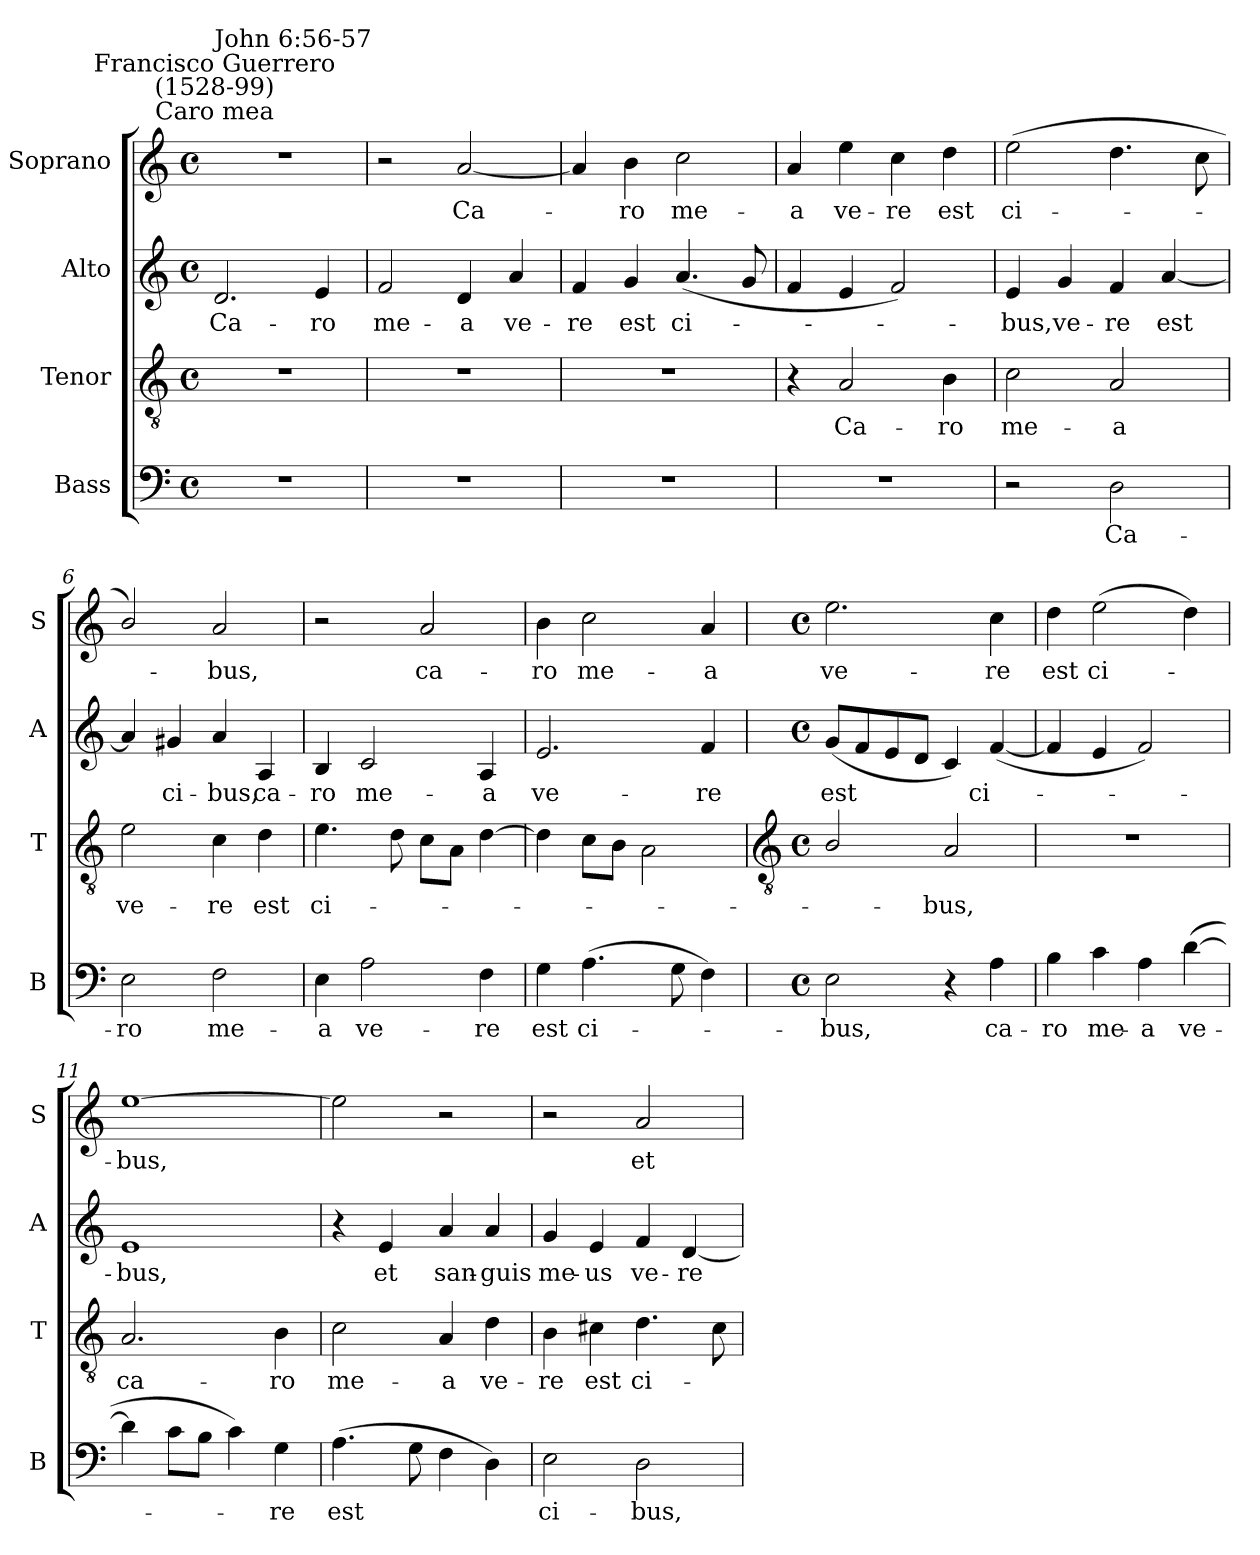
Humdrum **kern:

**kern	**text	**kern	**text	**kern	**text	**kern	**text
*part4	*part4	*part3	*part3	*part2	*part2	*part1	*part1
*staff4	*staff4	*staff3	*staff3	*staff2	*staff2	*staff1	*staff1
*I"Bass	*	*I"Tenor	*	*I"Alto	*	*I"Soprano	*
*I'B	*	*I'T	*	*I'A	*	*I'S	*
*clefF4	*	*clefGv2	*	*clefG2	*	*clefG2	*
*k[]	*	*k[]	*	*k[]	*	*k[]	*
*C:	*	*C:	*	*C:	*	*C:	*
*M4/4	*	*M4/4	*	*M4/4	*	*M4/4	*
*met(c)	*	*met(c)	*	*met(c)	*	*met(c)	*
=1	=1	=1	=1	=1	=1	=1	=1
!	!	!	!	!	!	!LO:TX:a:cj:t=Caro mea	!
!	!	!	!	!	!	!LO:TX:a:cj:t=Francisco Guerrero\n(1528-99)	!
!	!	!	!	!	!	!LO:TX:a:t=John 6&colon;56-57	!
!	!	!	!	!	!LO:LY:b	!	!
1r	.	1r	.	2.d	Ca-	1r	.
!	!	!	!	!	!LO:LY:b	!	!
.	.	.	.	4e	-ro	.	.
=2	=2	=2	=2	=2	=2	=2	=2
!	!	!	!	!	!LO:LY:b	!	!
1r	.	1r	.	2f	me-	2r	.
!	!	!	!	!	!LO:LY:b	!	!LO:LY:b
.	.	.	.	4d	-a	[2a	Ca-
!	!	!	!	!	!LO:LY:b	!	!
.	.	.	.	4a	ve-	.	.
=3	=3	=3	=3	=3	=3	=3	=3
!	!	!	!	!	!LO:LY:b	!	!
1r	.	1r	.	4f	-re	4a]	.
!	!	!	!	!	!LO:LY:b	!	!LO:LY:b
.	.	.	.	4g	est	4b	ro
!	!	!	!	!	!LO:LY:b	!	!LO:LY:b
.	.	.	.	(<4.a	ci-	2cc	me-
.	.	.	.	8g	.	.	.
=4	=4	=4	=4	=4	=4	=4	=4
!	!	!	!	!	!	!	!LO:LY:b
1r	.	4r	.	4f	.	4a	-a
!	!	!	!LO:LY:b	!	!	!	!LO:LY:b
.	.	2A	Ca-	4e	.	4ee	ve-
!	!	!	!	!	!	!	!LO:LY:b
.	.	.	.	2f)	.	4cc	-re
!	!	!	!LO:LY:b	!	!	!	!LO:LY:b
.	.	4B	-ro	.	.	4dd	est
=5	=5	=5	=5	=5	=5	=5	=5
!	!	!	!LO:LY:b	!	!LO:LY:b	!	!LO:LY:b
2r	.	2c	me-	4e	bus,	(>2ee	ci-
!	!	!	!	!	!LO:LY:b	!	!
.	.	.	.	4g	ve-	.	.
!	!LO:LY:b	!	!LO:LY:b	!	!LO:LY:b	!	!
2D	Ca-	2A	-a	4f	-re	4.dd	.
!	!	!	!	!	!LO:LY:b	!	!
.	.	.	.	[4a	est	.	.
.	.	.	.	.	.	8cc	.
=6	=6	=6	=6	=6	=6	=6	=6
!	!LO:LY:b	!	!LO:LY:b	!	!	!	!
2E	-ro	2e	ve-	4a]	.	2b/)	.
!	!	!	!	!	!LO:LY:b	!	!
.	.	.	.	4g#X	ci-	.	.
!	!LO:LY:b	!	!LO:LY:b	!	!LO:LY:b	!	!LO:LY:b
2F	me-	4c	-re	4a	-bus,	2a	bus,
!	!	!	!LO:LY:b	!	!LO:LY:b	!	!
.	.	4d	est	4A	ca-	.	.
=7	=7	=7	=7	=7	=7	=7	=7
!	!LO:LY:b	!	!LO:LY:b	!	!LO:LY:b	!	!
4E	-a	4.e	ci-	4B	-ro	2r	.
!	!LO:LY:b	!	!	!	!LO:LY:b	!	!
2A	ve-	.	.	2c	me-	.	.
.	.	8d	.	.	.	.	.
!	!	!	!	!	!	!	!LO:LY:b
.	.	8cL	.	.	.	2a	ca-
.	.	8AJ	.	.	.	.	.
!	!LO:LY:b	!	!	!	!LO:LY:b	!	!
4F	-re	[4d	.	4A	-a	.	.
=8	=8	=8	=8	=8	=8	=8	=8
!	!LO:LY:b	!	!	!	!LO:LY:b	!	!LO:LY:b
4G	est	4d]	.	2.e	ve-	4b	-ro
!	!LO:LY:b	!	!	!	!	!	!LO:LY:b
(>4.A	ci-	8cL	.	.	.	2cc	me-
.	.	8BJ	.	.	.	.	.
.	.	2A\	.	.	.	.	.
8G	.	.	.	.	.	.	.
!	!	!	!	!	!LO:LY:b	!	!LO:LY:b
4F)	.	.	.	4f	-re	4a	-a
!!LO:LB:g=z
=9	=9	=9	=9	=9	=9	=9	=9
*	*	*clefGv2	*	*	*	*	*
*M4/4	*	*M4/4	*	*M4/4	*	*M4/4	*
*met(c)	*	*met(c)	*	*met(c)	*	*met(c)	*
!	!LO:LY:b	!	!	!	!LO:LY:b	!	!LO:LY:b
2E	bus,	2B/	.	(<8gL	est	2.ee	ve-
.	.	.	.	8f	.	.	.
.	.	.	.	8e	.	.	.
.	.	.	.	8dJ	.	.	.
!	!	!	!LO:LY:b	!	!	!	!
4r	.	2A	bus,	4c)	.	.	.
!	!LO:LY:b	!	!	!	!LO:LY:b	!	!LO:LY:b
4A	ca-	.	.	(<[4f	ci-	4cc	-re
=10	=10	=10	=10	=10	=10	=10	=10
!	!LO:LY:b	!	!	!	!	!	!LO:LY:b
4B	-ro	1r	.	4f]	.	4dd	est
!	!LO:LY:b	!	!	!	!	!	!LO:LY:b
4c	me-	.	.	4e	.	(>2ee	ci-
!	!LO:LY:b	!	!	!	!	!	!
4A	-a	.	.	2f)	.	.	.
!	!LO:LY:b	!	!	!	!	!	!
(>[4d	ve-	.	.	.	.	4dd)	.
=11	=11	=11	=11	=11	=11	=11	=11
!	!	!	!LO:LY:b	!	!LO:LY:b	!	!LO:LY:b
4d]	.	2.A	ca-	1e	bus,	[1ee	bus,
8cL	.	.	.	.	.	.	.
8BJ	.	.	.	.	.	.	.
4c)	.	.	.	.	.	.	.
!	!LO:LY:b	!	!LO:LY:b	!	!	!	!
4G	re	4B	-ro	.	.	.	.
=12	=12	=12	=12	=12	=12	=12	=12
!	!LO:LY:b	!	!LO:LY:b	!	!	!	!
(>4.A	est	2c	me-	4r	.	2ee]	.
!	!	!	!	!	!LO:LY:b	!	!
.	.	.	.	4e	et	.	.
8G	.	.	.	.	.	.	.
!	!	!	!LO:LY:b	!	!LO:LY:b	!	!
4F	.	4A	-a	4a	san-	2r	.
!	!	!	!LO:LY:b	!	!LO:LY:b	!	!
4D)	.	4d	ve-	4a	-guis	.	.
=13	=13	=13	=13	=13	=13	=13	=13
!	!LO:LY:b	!	!LO:LY:b	!	!LO:LY:b	!	!
2E	ci-	4B	-re	4g	me-	2r	.
!	!	!	!LO:LY:b	!	!LO:LY:b	!	!
.	.	4c#X	est	4e	-us	.	.
!	!LO:LY:b	!	!LO:LY:b	!	!LO:LY:b	!	!LO:LY:b
2D	-bus,	4.d	ci-	4f	ve-	2a	et
!	!	!	!	!	!LO:LY:b	!	!
.	.	.	.	[4d	-re	.	.
.	.	8c#	.	.	.	.	.
=	=	=	=	=	=	=	=
*-	*-	*-	*-	*-	*-	*-	*-
